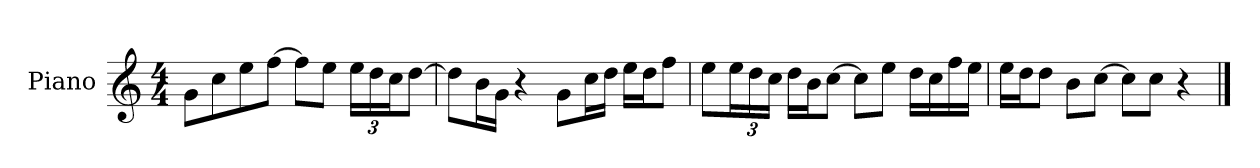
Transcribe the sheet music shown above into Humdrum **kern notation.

**kern
*part1
*staff1
*I"Piano
*I'P-no
*clefG2
*k[]
*M4/4
*MM90
=1
8g\L
8cc\
8ee\
[8ff\J
8ff\L]
8ee\J
*Xbrackettup
24ee\LL
24dd\
24cc\J
[8dd\J
=2
8dd\L]
16b\L
16g\JJ
4r
8g\L
16cc\L
16dd\JJ
16ee\LL
16dd\J
8ff\J
=3
8ee\L
24ee\L
24dd\
24cc\JJ
16dd\LL
16b\J
[8cc\J
8cc\L]
8ee\J
16dd\LL
16cc\
16ff\
16ee\JJ
=4
16ee\LL
16dd\J
8dd\J
8b\L
[8cc\J
8cc\L]
8cc\J
4r
==
*-
